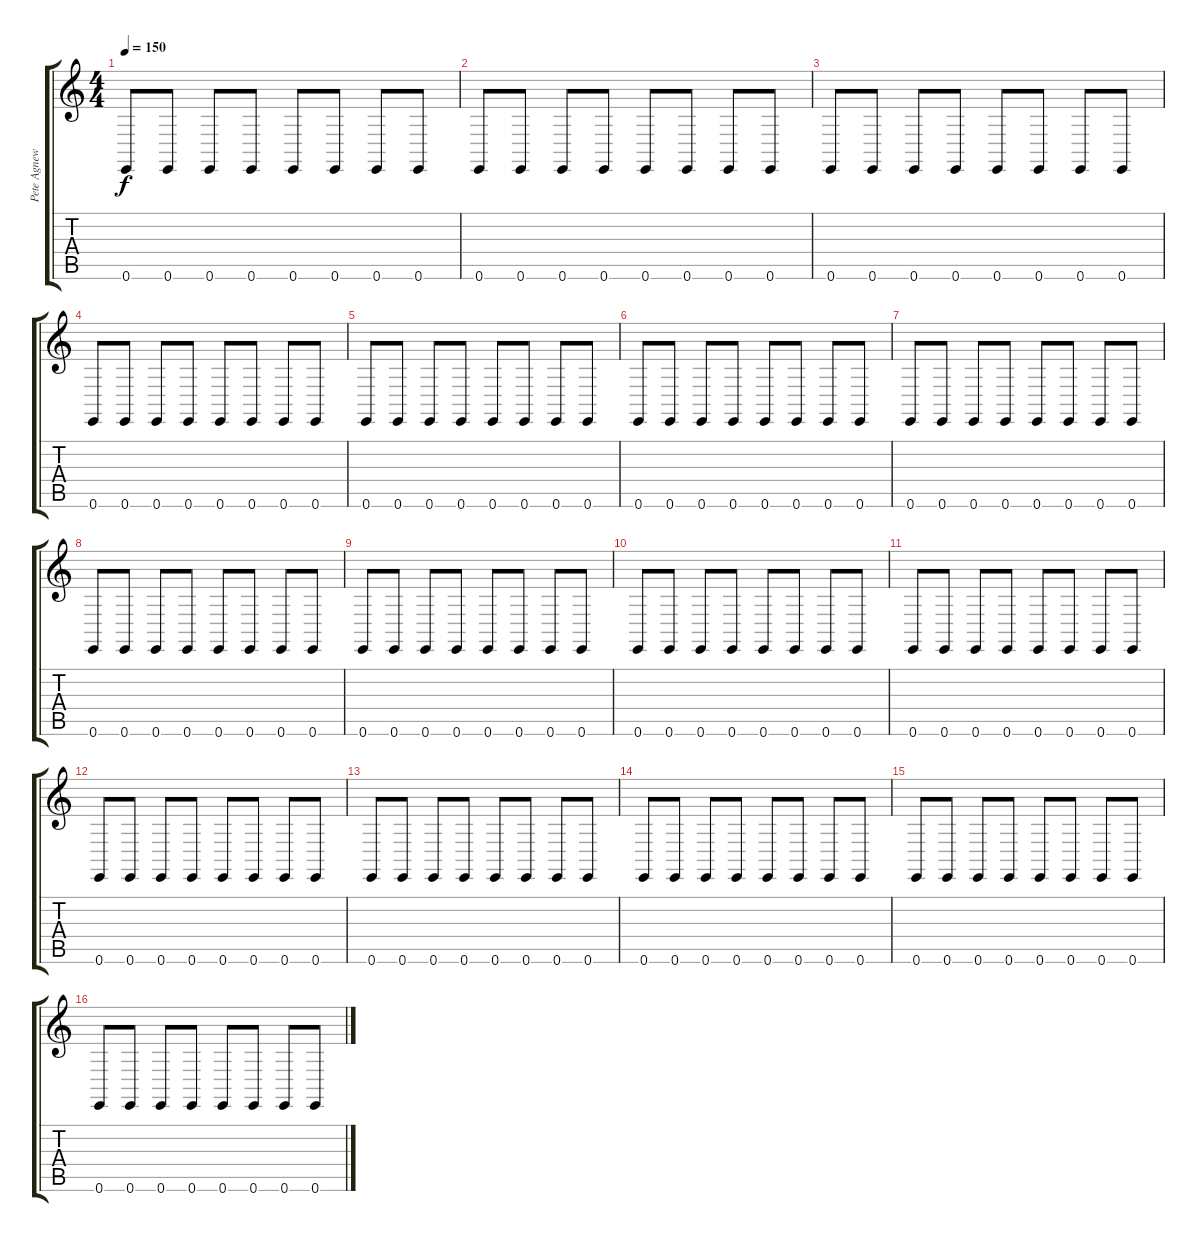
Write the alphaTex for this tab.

\track ("Pete Agnew (piano)" "Pete Agnew") {instrument acousticgrandpiano}
\staff {score tabs}
\tuning (E4 B3 G3 D3 A2 E2) {hide}
\ts (4 4)
\tempo 150
\clef g2
\ks c
0.6.8{dy f} 0.6.8 0.6.8 0.6.8 0.6.8 0.6.8 0.6.8 0.6.8 |
0.6.8 0.6.8 0.6.8 0.6.8 0.6.8 0.6.8 0.6.8 0.6.8 |
0.6.8 0.6.8 0.6.8 0.6.8 0.6.8 0.6.8 0.6.8 0.6.8 |
0.6.8 0.6.8 0.6.8 0.6.8 0.6.8 0.6.8 0.6.8 0.6.8 |
0.6.8 0.6.8 0.6.8 0.6.8 0.6.8 0.6.8 0.6.8 0.6.8 |
0.6.8 0.6.8 0.6.8 0.6.8 0.6.8 0.6.8 0.6.8 0.6.8 |
0.6.8 0.6.8 0.6.8 0.6.8 0.6.8 0.6.8 0.6.8 0.6.8 |
0.6.8 0.6.8 0.6.8 0.6.8 0.6.8 0.6.8 0.6.8 0.6.8 |
0.6.8 0.6.8 0.6.8 0.6.8 0.6.8 0.6.8 0.6.8 0.6.8 |
0.6.8 0.6.8 0.6.8 0.6.8 0.6.8 0.6.8 0.6.8 0.6.8 |
0.6.8 0.6.8 0.6.8 0.6.8 0.6.8 0.6.8 0.6.8 0.6.8 |
0.6.8 0.6.8 0.6.8 0.6.8 0.6.8 0.6.8 0.6.8 0.6.8 |
0.6.8 0.6.8 0.6.8 0.6.8 0.6.8 0.6.8 0.6.8 0.6.8 |
0.6.8 0.6.8 0.6.8 0.6.8 0.6.8 0.6.8 0.6.8 0.6.8 |
0.6.8 0.6.8 0.6.8 0.6.8 0.6.8 0.6.8 0.6.8 0.6.8 |
0.6.8 0.6.8 0.6.8 0.6.8 0.6.8 0.6.8 0.6.8 0.6.8
